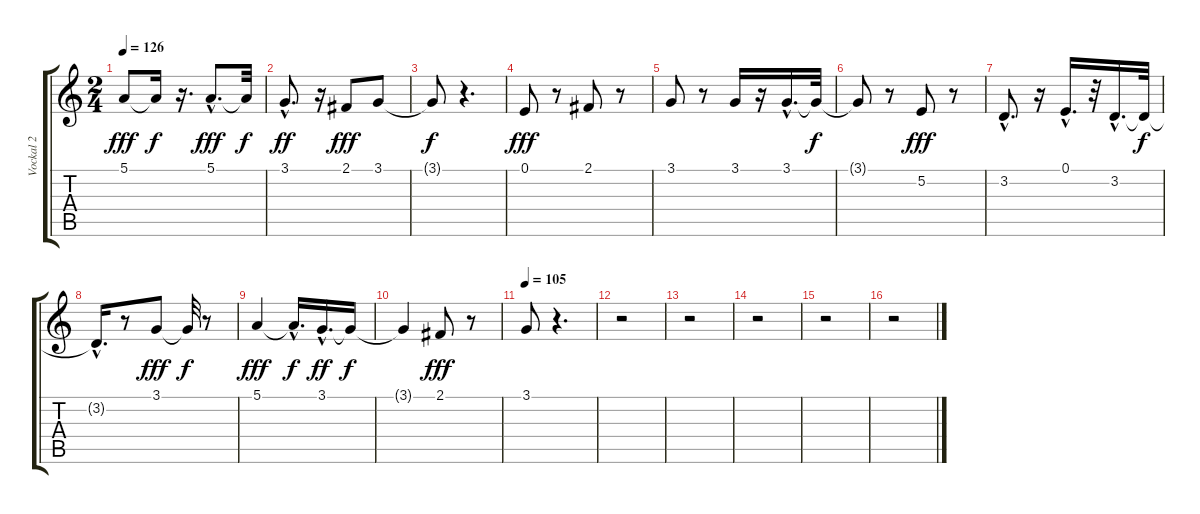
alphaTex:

\track ("Vockal 2" "Vockal 2") {instrument altosax}
\staff {score tabs}
\tuning (E4 B3 G3 D3 A2 E2) {hide}
\ts (2 4)
\tempo 126
\clef g2
\ks c
5.1.8{dy fff} 5.1{t}.16{dy f} r.16{d} 5.1{hac}.8{d dy fff} 5.1{t}.32{dy f} |
3.1{hac}.8{d dy ff} r.16 2.1.8{dy fff} 3.1.8 |
3.1{t}.8{dy f} r.4{d} |
0.1.8{dy fff} r.8 2.1.8 r.8 |
3.1.8 r.8 3.1.16 r.16 3.1{hac}.16{d} 3.1{t}.32{dy f} |
3.1{t}.8 r.8 5.2.8{dy fff} r.8 |
3.2{hac}.8{d} r.16 0.1{hac}.16{d} r.32 3.2{hac}.16{d} 3.2{t}.32{dy f} |
3.2{hac t}.16{d} r.8 3.1.8{dy fff} 3.1{t}.32{dy f} r.8 |
5.1.4{dy fff} 5.1{hac t}.16{d dy f} 3.1{hac}.16{d dy ff} 3.1{t}.16{dy f} |
3.1{t}.4 2.1.8{dy fff} r.8 |
\tempo 105
3.1.8 r.4{d} |
r.2 |
r.2 |
r.2 |
r.2 |
r.2
